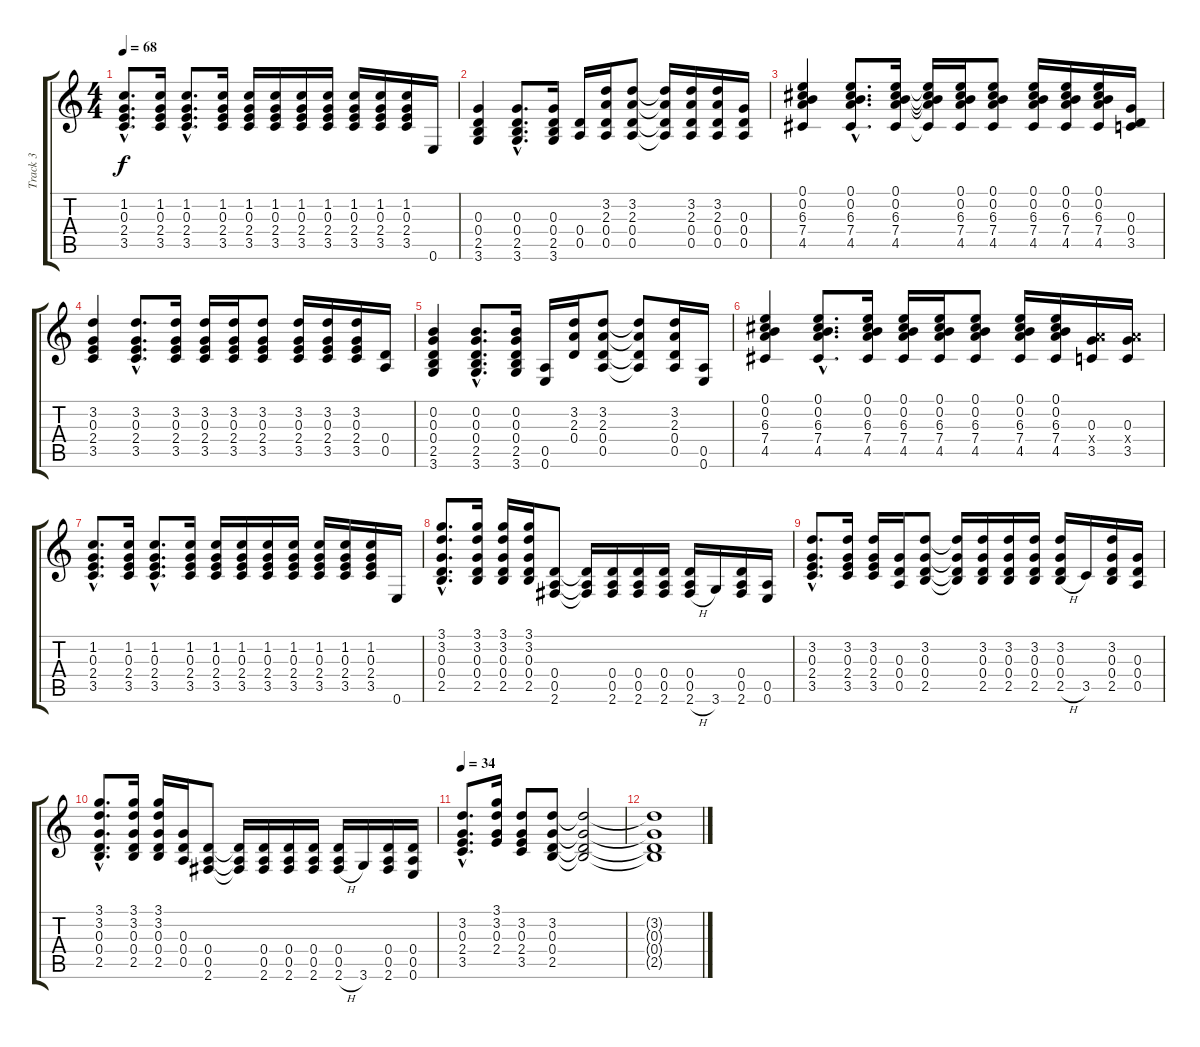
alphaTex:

\track ("Track 3" "Track 3") {instrument distortionguitar}
\staff {score tabs}
\tuning (E4 B3 G3 D3 A2 E2) {hide}
\ts (4 4)
\tempo 68
\clef g2
\ks c
(1.2{hac} 0.3{hac} 2.4{hac} 3.5{hac}).8{d dy f} (1.2 0.3 2.4 3.5).16 (1.2{hac} 0.3{hac} 2.4{hac} 3.5{hac}).8{d} (1.2 0.3 2.4 3.5).16 (1.2 0.3 2.4 3.5).16 (1.2 0.3 2.4 3.5).16 (1.2 0.3 2.4 3.5).16 (1.2 0.3 2.4 3.5).16 (1.2 0.3 2.4 3.5).16 (1.2 0.3 2.4 3.5).16 (1.2 0.3 2.4 3.5).16 0.6.16 |
(0.3 0.4 2.5 3.6).4 (0.3{hac} 0.4{hac} 2.5{hac} 3.6{hac}).8{d} (0.3 0.4 2.5 3.6).16 (0.4 0.5).16 (3.2 2.3 0.4 0.5).16 (3.2 2.3 0.4 0.5).8 (3.2{t} 2.3{t} 0.4{t} 0.5{t}).16 (3.2 2.3 0.4 0.5).16 (3.2 2.3 0.4 0.5).16 (0.3 0.4 0.5).16 |
(0.1 0.2 6.3 7.4 4.5).4 (0.1{hac} 0.2{hac} 6.3{hac} 7.4{hac} 4.5{hac}).8{d} (0.1 0.2 6.3 7.4 4.5).16 (0.1{t} 0.2{t} 6.3{t} 7.4{t} 4.5{t}).16 (0.1 0.2 6.3 7.4 4.5).16 (0.1 0.2 6.3 7.4 4.5).8 (0.1 0.2 6.3 7.4 4.5).16 (0.1 0.2 6.3 7.4 4.5).16 (0.1 0.2 6.3 7.4 4.5).16 (0.3 0.4 3.5).16 |
(3.2 0.3 2.4 3.5).4 (3.2{hac} 0.3{hac} 2.4{hac} 3.5{hac}).8{d} (3.2 0.3 2.4 3.5).16 (3.2 0.3 2.4 3.5).16 (3.2 0.3 2.4 3.5).16 (3.2 0.3 2.4 3.5).8 (3.2 0.3 2.4 3.5).16 (3.2 0.3 2.4 3.5).16 (3.2 0.3 2.4 3.5).16 (0.4 0.5).16 |
(0.2 0.3 0.4 2.5 3.6).4 (0.2{hac} 0.3{hac} 0.4{hac} 2.5{hac} 3.6{hac}).8{d} (0.2 0.3 0.4 2.5 3.6).16 (0.5 0.6).16 (3.2 2.3 0.4).16 (3.2 2.3 0.4 0.5).8 (3.2{t} 2.3{t} 0.4{t} 0.5{t}).8 (3.2 2.3 0.4 0.5).16 (0.5 0.6).16 |
(0.1 0.2 6.3 7.4 4.5).4 (0.1{hac} 0.2{hac} 6.3{hac} 7.4{hac} 4.5{hac}).8{d} (0.1 0.2 6.3 7.4 4.5).16 (0.1 0.2 6.3 7.4 4.5).16 (0.1 0.2 6.3 7.4 4.5).16 (0.1 0.2 6.3 7.4 4.5).8 (0.1 0.2 6.3 7.4 4.5).16 (0.1 0.2 6.3 7.4 4.5).16 (0.3 7.4{x} 3.5).16 (0.3 7.4{x} 3.5).16 |
(1.2{hac} 0.3{hac} 2.4{hac} 3.5{hac}).8{d} (1.2 0.3 2.4 3.5).16 (1.2{hac} 0.3{hac} 2.4{hac} 3.5{hac}).8{d} (1.2 0.3 2.4 3.5).16 (1.2 0.3 2.4 3.5).16 (1.2 0.3 2.4 3.5).16 (1.2 0.3 2.4 3.5).16 (1.2 0.3 2.4 3.5).16 (1.2 0.3 2.4 3.5).16 (1.2 0.3 2.4 3.5).16 (1.2 0.3 2.4 3.5).16 0.6.16 |
(3.1{hac} 3.2{hac} 0.3{hac} 0.4{hac} 2.5{hac}).8{d} (3.1 3.2 0.3 0.4 2.5).16 (3.1 3.2 0.3 0.4 2.5).16 (3.1 3.2 0.3 0.4 2.5).16 (0.4 0.5 2.6).8 (0.4{t} 0.5{t} 2.6{t}).16 (0.4 0.5 2.6).16 (0.4 0.5 2.6).16 (0.4 0.5 2.6).16 (0.4 0.5 2.6{h}).16 3.6.16 (0.4 0.5 2.6).16 (0.5 0.6).16 |
(3.2{hac} 0.3{hac} 2.4{hac} 3.5{hac}).8{d} (3.2 0.3 2.4 3.5).16 (3.2 0.3 2.4 3.5).16 (0.3 0.4 0.5).16 (3.2 0.3 0.4 2.5).8 (3.2{t} 0.3{t} 0.4{t} 2.5{t}).16 (3.2 0.3 0.4 2.5).16 (3.2 0.3 0.4 2.5).16 (3.2 0.3 0.4 2.5).16 (3.2 0.3 0.4 2.5{h}).16 3.5.16 (3.2 0.3 0.4 2.5).16 (0.3 0.4 0.5).16 |
(3.1{hac} 3.2{hac} 0.3{hac} 0.4{hac} 2.5{hac}).8{d} (3.1 3.2 0.3 0.4 2.5).16 (3.1 3.2 0.3 0.4 2.5).16 (0.3 0.4 0.5).16 (0.4 0.5 2.6).8 (0.4{t} 0.5{t} 2.6{t}).16 (0.4 0.5 2.6).16 (0.4 0.5 2.6).16 (0.4 0.5 2.6).16 (0.4 0.5 2.6{h}).16 3.6.16 (0.4 0.5 2.6).16 (0.4 0.5 0.6).16 |
\tempo 34
(3.2{hac} 0.3{hac} 2.4{hac} 3.5{hac}).8{d} (3.1 3.2 0.3 2.4).16 (3.2 0.3 2.4 3.5).8 (3.2 0.3 0.4 2.5).8 (3.2{t} 0.3{t} 0.4{t} 2.5{t}).2 |
(3.2{t} 0.3{t} 0.4{t} 2.5{t}).1
